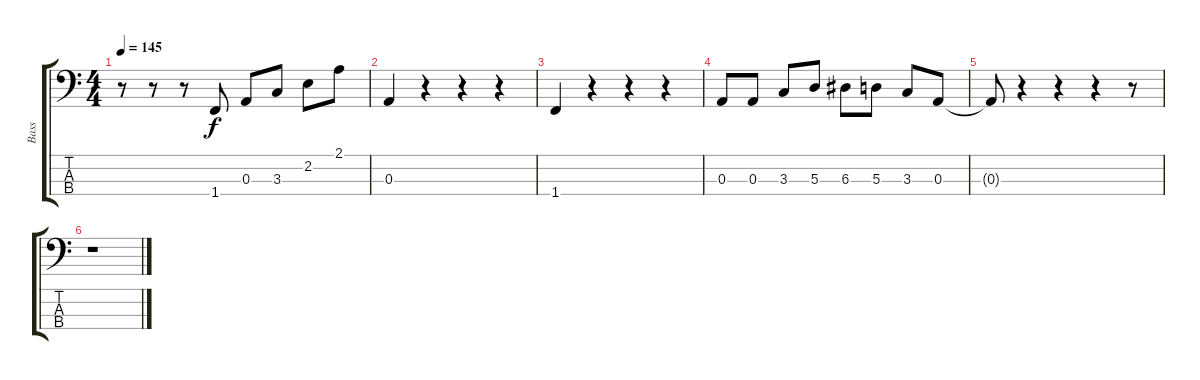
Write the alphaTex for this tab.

\track ("Bass" "Bass") {instrument electricbassfinger}
\staff {score tabs}
\tuning (G2 D2 A1 E1) {hide}
\ts (4 4)
\tempo 145
\clef f4
\ks c
r.8{dy f} r.8 r.8 1.4.8 0.3.8 3.3.8 2.2.8 2.1.8 |
0.3.4 r.4 r.4 r.4 |
1.4.4 r.4 r.4 r.4 |
0.3.8 0.3.8 3.3.8 5.3.8 6.3.8 5.3.8 3.3.8 0.3.8 |
0.3{t}.8 r.4 r.4 r.4 r.8 |
r.1
